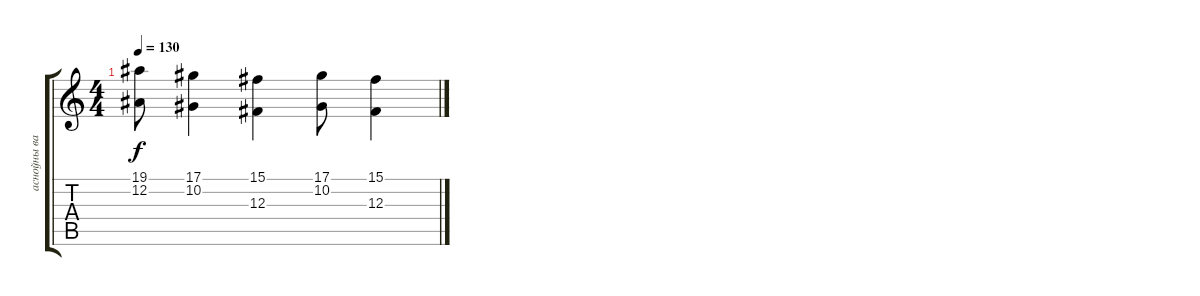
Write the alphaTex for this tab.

\track ("асноўны вакал Алесь  " "асноўны ва") {instrument lead6voice}
\staff {score tabs}
\tuning (Eb4 Bb3 Gb3 Db3 Ab2 Eb2) {hide}
\ts (4 4)
\tempo 130
\clef g2
\ks c
(19.1{t} 12.2{t}).8{dy f} (17.1 10.2).4 (15.1 12.3).4 (17.1 10.2).8 (15.1 12.3).4
